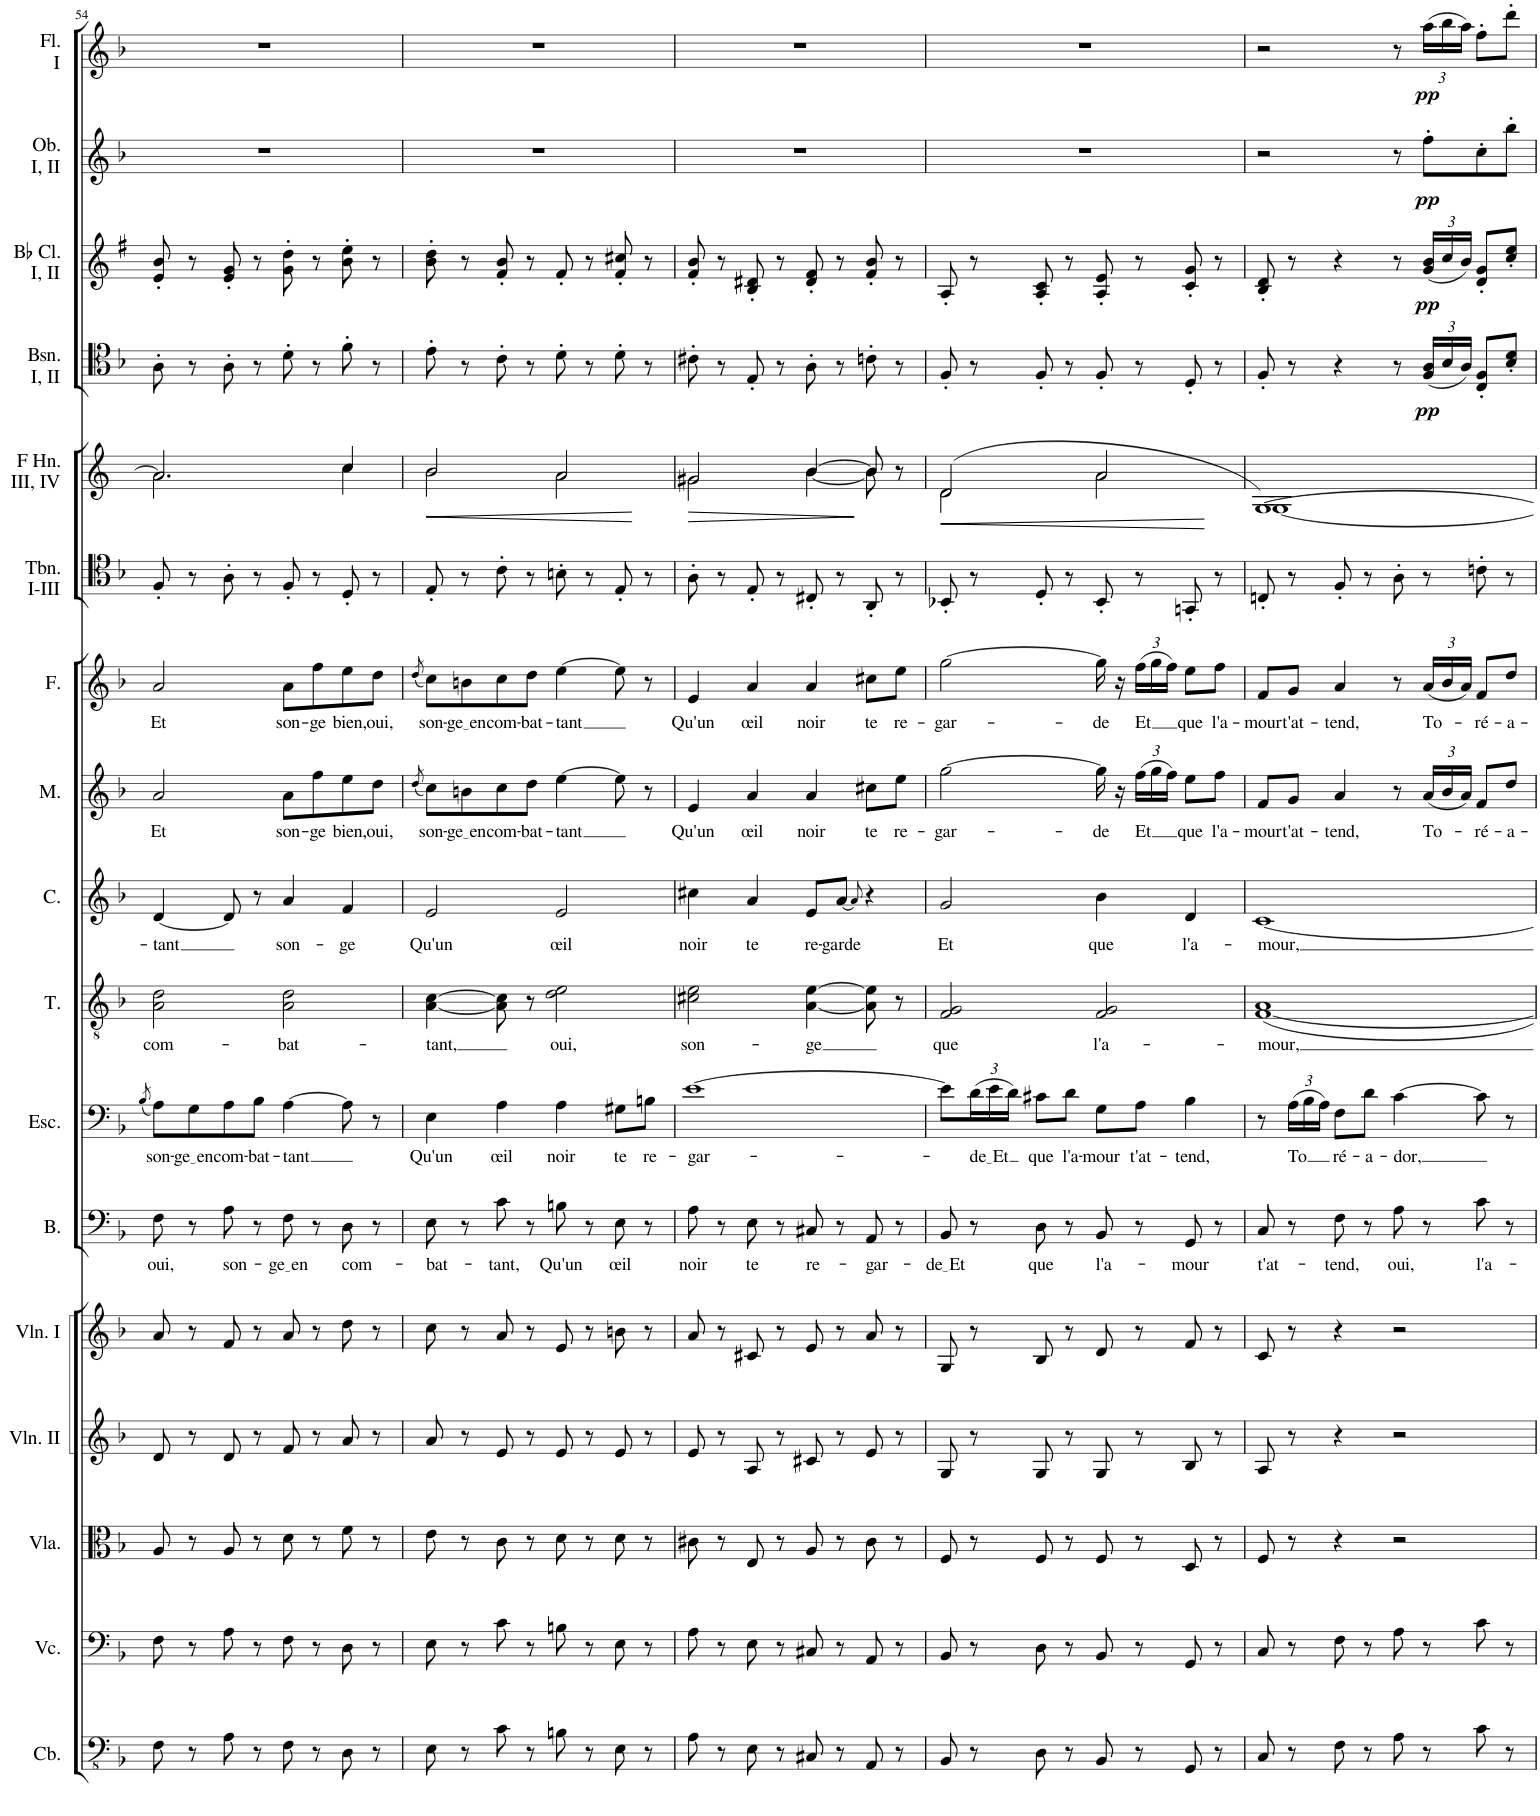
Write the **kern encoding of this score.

**kern	**kern	**kern	**kern	**kern	**kern	**text	**kern	**text	**kern	**text	**kern	**text	**kern	**text	**kern	**text	**kern	**kern	**dynam	**kern	**dynam	**kern	**dynam	**kern	**dynam	**kern	**dynam
*part17	*part16	*part15	*part14	*part13	*part12	*part12	*part11	*part11	*part10	*part10	*part9	*part9	*part8	*part8	*part7	*part7	*part6	*part5	*part5	*part4	*part4	*part3	*part3	*part2	*part2	*part1	*part1
*staff17	*staff16	*staff15	*staff14	*staff13	*staff12	*staff12	*staff11	*staff11	*staff10	*staff10	*staff9	*staff9	*staff8	*staff8	*staff7	*staff7	*staff6	*staff5	*staff5	*staff4	*staff4	*staff3	*staff3	*staff2	*staff2	*staff1	*staff1
*I"Contrabass	*I"Violoncello	*I"Viola	*I"Violin II	*I"Violin I	*I"Bass	*	*I"Escamillo	*	*I"Tenor	*	*I"Carmen	*	*I"Mercedes	*	*I"Frasquita	*	*I"Trombone I, II, III	*I"Horn in F III, IV	*	*I"Bassoon I, II	*	*I"Bb Clarinet I, II	*	*I"Oboe I, II	*	*I"Flute I	*
*I'Cb.	*I'Vc.	*I'Vla.	*I'Vln. II	*I'Vln. I	*I'B.	*	*I'Esc.	*	*I'T.	*	*I'C.	*	*I'M.	*	*I'F.	*	*I'Tbn. I-III	*	*	*I'Bsn. I, II	*	*I'Bb Cl. I, II	*	*I'Ob. I, II	*	*I'Fl. I	*
!!LO:PB:g=z
*clefFv4	*clefF4	*clefC3	*clefG2	*clefG2	*clefF4	*	*clefF4	*	*clefGv2	*	*clefG2	*	*clefG2	*	*clefG2	*	*clefC4	*clefG2	*	*clefC4	*	*clefG2	*	*clefG2	*	*clefG2	*
*	*	*	*	*	*	*	*	*	*	*	*	*	*	*	*	*	*	*Trd4c7	*	*	*	*Trd1c2	*	*	*	*	*
*k[b-]	*k[b-]	*k[b-]	*k[b-]	*k[b-]	*k[b-]	*	*k[b-]	*	*k[b-]	*	*k[b-]	*	*k[b-]	*	*k[b-]	*	*k[b-]	*k[]	*	*k[b-]	*	*k[f#]	*	*k[b-]	*	*k[b-]	*
*M4/4	*M4/4	*M4/4	*M4/4	*M4/4	*M4/4	*	*M4/4	*	*M4/4	*	*M4/4	*	*M4/4	*	*M4/4	*	*M4/4	*M4/4	*	*M4/4	*	*M4/4	*	*M4/4	*	*M4/4	*
*met(c)	*met(c)	*met(c)	*met(c)	*met(c)	*met(c)	*	*met(c)	*	*met(c)	*	*met(c)	*	*met(c)	*	*met(c)	*	*met(c)	*met(c)	*	*met(c)	*	*met(c)	*	*met(c)	*	*met(c)	*
=54	=54	=54	=54	=54	=54	=54	=54	=54	=54	=54	=54	=54	=54	=54	=54	=54	=54	=54	=54	=54	=54	=54	=54	=54	=54	=54	=54
.	.	.	.	.	.	.	(8qB-/	.	.	.	.	.	.	.	.	.	.	.	.	.	.	.	.	.	.	.	.
!	!	!	!	!	!	!LO:LY:b	!	!LO:LY:b	!	!LO:LY:b	!	!LO:LY:b	!	!LO:LY:b	!	!LO:LY:b	!	!	!	!	!	!	!	!	!	!	!
*	*	*	*	*	*	*	*	*	*	*	*	*	*	*	*	*	*	*^	*	*	*	*	*	*	*	*	*
8FF\	8F\	8A/	8d/	8a/	8F\	oui,	8A\L)	son-	2A\ 2d\	com-	[4d/	-tant	2a/	Et	2a/	Et	8F'/	2.a/]	2.a\	.	8A'\	.	8e/' 8b/'	.	1r	.	1r	.
!	!	!	!	!	!	!	!	!LO:LY:b	!	!	!	!	!	!	!	!	!	!	!	!	!	!	!	!	!	!	!	!
8r	8r	8r	8r	8r	8r	.	8G\	ge en	.	.	.	.	.	.	.	.	8r	.	.	.	8r	.	8r	.	.	.	.	.
!	!	!	!	!	!	!LO:LY:b	!	!LO:LY:b	!	!	!	!	!	!	!	!	!	!	!	!	!	!	!	!	!	!	!	!
8AA\	8A\	8A/	8d/	8f/	8A\	son-	8A\	com-	.	.	8d/]	.	.	.	.	.	8A'\	.	.	.	8A'\	.	8e/' 8g/'	.	.	.	.	.
!	!	!	!	!	!	!	!	!LO:LY:b	!	!	!	!	!	!	!	!	!	!	!	!	!	!	!	!	!	!	!	!
8r	8r	8r	8r	8r	8r	.	8B-\J	-bat-	.	.	8r	.	.	.	.	.	8r	.	.	.	8r	.	8r	.	.	.	.	.
!	!	!	!	!	!	!LO:LY:b	!	!LO:LY:b	!	!LO:LY:b	!	!LO:LY:b	!	!LO:LY:b	!	!LO:LY:b	!	!	!	!	!	!	!	!	!	!	!	!
8FF\	8F\	8d\	8f/	8a/	8F\	ge en	[4A\	-tant	2A\ 2d\	-bat-	4a/	son-	8a\L	son-	8a\L	son-	8F'/	.	.	.	8d'\	.	8g\' 8dd\'	.	.	.	.	.
!	!	!	!	!	!	!	!	!	!	!	!	!	!	!LO:LY:b	!	!LO:LY:b	!	!	!	!	!	!	!	!	!	!	!	!
8r	8r	8r	8r	8r	8r	.	.	.	.	.	.	.	8ff\	-ge	8ff\	-ge	8r	.	.	.	8r	.	8r	.	.	.	.	.
!	!	!	!	!	!	!LO:LY:b	!	!	!	!	!	!LO:LY:b	!	!LO:LY:b	!	!LO:LY:b	!	!	!	!	!	!	!	!	!	!	!	!
8DD\	8D\	8f\	8a/	8dd\	8D\	com-	8A\]	.	.	.	4f/	-ge	8ee\	bien,	8ee\	bien,	8D'/	4cc/	4cc\	.	8f'\	.	8b\' 8ee\'	.	.	.	.	.
!	!	!	!	!	!	!	!	!	!	!	!	!	!	!LO:LY:b	!	!LO:LY:b	!	!	!	!	!	!	!	!	!	!	!	!
8r	8r	8r	8r	8r	8r	.	8r	.	.	.	.	.	8dd\J	oui,	8dd\J	oui,	8r	.	.	.	8r	.	8r	.	.	.	.	.
=55	=55	=55	=55	=55	=55	=55	=55	=55	=55	=55	=55	=55	=55	=55	=55	=55	=55	=55	=55	=55	=55	=55	=55	=55	=55	=55	=55	=55
.	.	.	.	.	.	.	.	.	.	.	.	.	(8qdd/	.	(8qdd/	.	.	.	.	.	.	.	.	.	.	.	.	.
!	!	!	!	!	!	!LO:LY:b	!	!LO:LY:b	!	!LO:LY:b	!	!LO:LY:b	!	!LO:LY:b	!	!LO:LY:b	!	!	!	!LO:HP:b	!	!	!	!	!	!	!	!
8EE\	8E\	8e\	8a/	8cc\	8E\	-bat-	4E\	Qu'un	[4A\ [4c\	-tant,	2e/	Qu'un	8cc\L)	son-	8cc\L)	son-	8E'/	2b/	2b\	<	8e'\	.	8b\' 8dd\'	.	1r	.	1r	.
!	!	!	!	!	!	!	!	!	!	!	!	!	!	!LO:LY:b	!	!LO:LY:b	!	!	!	!	!	!	!	!	!	!	!	!
8r	8r	8r	8r	8r	8r	.	.	.	.	.	.	.	8bn\	ge en	8bn\	ge en	8r	.	.	.	8r	.	8r	.	.	.	.	.
!	!	!	!	!	!	!LO:LY:b	!	!LO:LY:b	!	!	!	!	!	!LO:LY:b	!	!LO:LY:b	!	!	!	!	!	!	!	!	!	!	!	!
8C\	8c\	8c\	8e/	8a/	8c\	-tant,	4A\	œil	8A\] 8c\]	.	.	.	8cc\	com-	8cc\	com-	8c'\	.	.	.	8c'\	.	8f#/' 8b/'	.	.	.	.	.
!	!	!	!	!	!	!	!	!	!	!	!	!	!	!LO:LY:b	!	!LO:LY:b	!	!	!	!	!	!	!	!	!	!	!	!
8r	8r	8r	8r	8r	8r	.	.	.	8r	.	.	.	8dd\J	-bat-	8dd\J	-bat-	8r	.	.	.	8r	.	8r	.	.	.	.	.
!	!	!	!	!	!	!LO:LY:b	!	!LO:LY:b	!	!LO:LY:b	!	!LO:LY:b	!	!LO:LY:b	!	!LO:LY:b	!	!	!	!	!	!	!	!	!	!	!	!
8BBn\	8Bn\	8d\	8e/	8e/	8Bn\	Qu'un	4A\	noir	2d\ 2e\	oui,	2e/	œil	[4ee\	-tant	[4ee\	-tant	8Bn'\	2a/	2a\	.	8d'\	.	8f#'/	.	.	.	.	.
8r	8r	8r	8r	8r	8r	.	.	.	.	.	.	.	.	.	.	.	8r	.	.	.	8r	.	8r	.	.	.	.	.
!	!	!	!	!	!	!LO:LY:b	!	!LO:LY:b	!	!	!	!	!	!	!	!	!	!	!	!	!	!	!	!	!	!	!	!
8EE\	8E\	8d\	8e/	8bn\	8E\	œil	8G#X\L	te	.	.	.	.	8ee\]	.	8ee\]	.	8E'/	.	.	.	8d'\	.	8f#/' 8cc#X/'	.	.	.	.	.
!	!	!	!	!	!	!	!	!LO:LY:b	!	!	!	!	!	!	!	!	!	!	!	!	!	!	!	!	!	!	!	!
8r	8r	8r	8r	8r	8r	.	8Bn\J	re-	.	.	.	.	8r	.	8r	.	8r	.	.	.	8r	.	8r	.	.	.	.	.
*	*	*	*	*	*	*	*	*	*	*	*	*	*	*	*	*	*	*v	*v	*	*	*	*	*	*	*	*	*
.	.	.	.	.	.	.	.	.	.	.	.	.	.	.	.	.	.	.	[	.	.	.	.	.	.	.	.
=56	=56	=56	=56	=56	=56	=56	=56	=56	=56	=56	=56	=56	=56	=56	=56	=56	=56	=56	=56	=56	=56	=56	=56	=56	=56	=56	=56
!	!	!	!	!	!	!LO:LY:b	!	!LO:LY:b	!	!LO:LY:b	!	!LO:LY:b	!	!LO:LY:b	!	!LO:LY:b	!	!	!LO:HP:b	!	!	!	!	!	!	!	!
*	*	*	*	*	*	*	*	*	*	*	*	*	*	*	*	*	*	*^	*	*	*	*	*	*	*	*	*
8AA\	8A\	8c#X\	8e/	8a/	8A\	noir	[1e	-gar-	2c#X\ 2e\	son-	4cc#X\	noir	4e/	Qu'un	4e/	Qu'un	8A'\	2g#X/	2g#\	>	8c#X'\	.	8f#/' 8b/'	.	1r	.	1r	.
8r	8r	8r	8r	8r	8r	.	.	.	.	.	.	.	.	.	.	.	8r	.	.	.	8r	.	8r	.	.	.	.	.
!	!	!	!	!	!	!LO:LY:b	!	!	!	!	!	!LO:LY:b	!	!LO:LY:b	!	!LO:LY:b	!	!	!	!	!	!	!	!	!	!	!	!
8EE\	8E\	8E/	8A/	8c#X/	8E\	te	.	.	.	.	4a/	te	4a/	œil	4a/	œil	8E'/	.	.	.	8E'/	.	8B/' 8d#X/'	.	.	.	.	.
8r	8r	8r	8r	8r	8r	.	.	.	.	.	.	.	.	.	.	.	8r	.	.	.	8r	.	8r	.	.	.	.	.
!	!	!	!	!	!	!LO:LY:b	!	!	!	!LO:LY:b	!	!LO:LY:b	!	!LO:LY:b	!	!LO:LY:b	!	!	!	!	!	!	!	!	!	!	!	!
8CC#X/	8C#X/	8A/	8c#X/	8e/	8C#X/	re-	.	.	[4A\ [4e\	-ge	8e/L	re-	4a/	noir	4a/	noir	8C#X'/	[4b/	[4b\	.	8A'\	.	8d#/' 8f#/'	.	.	.	.	.
!	!	!	!	!	!	!	!	!	!	!	!	!LO:LY:b	!	!	!	!	!	!	!	!	!	!	!	!	!	!	!	!
8r	8r	8r	8r	8r	8r	.	.	.	.	.	[8a/J	-garde	.	.	.	.	8r	.	.	.	8r	.	8r	.	.	.	.	.
.	.	.	.	.	.	.	.	.	.	.	8qa/]	.	.	.	.	.	.	.	.	.	.	.	.	.	.	.	.	.
!	!	!	!	!	!	!LO:LY:b	!	!	!	!	!	!	!	!LO:LY:b	!	!LO:LY:b	!	!	!	!	!	!	!	!	!	!	!	!
8AAA/	8AA/	8c#\	8e/	8a/	8AA/	-gar-	.	.	8A\] 8e\]	.	4r	.	8cc#X\L	te	8cc#X\L	te	8AA'/	8b/]	8b\]	.	8cn'\	.	8f#/' 8b/'	.	.	.	.	.
!	!	!	!	!	!	!	!	!	!	!	!	!	!	!LO:LY:b	!	!LO:LY:b	!	!	!	!	!	!	!	!	!	!	!	!
8r	8r	8r	8r	8r	8r	.	.	.	8r	.	.	.	8ee\J	re-	8ee\J	re-	8r	8r	8ryy	]	8r	.	8r	.	.	.	.	.
=57	=57	=57	=57	=57	=57	=57	=57	=57	=57	=57	=57	=57	=57	=57	=57	=57	=57	=57	=57	=57	=57	=57	=57	=57	=57	=57	=57	=57
!	!	!	!	!	!	!LO:LY:b	!	!	!	!LO:LY:b	!	!LO:LY:b	!	!LO:LY:b	!	!LO:LY:b	!	!	!	!LO:HP:b	!	!	!	!	!	!	!	!
8BBB-/	8BB-/	8F/	8G/	8G/	8BB-/	de Et	8e\L]	.	2F/ 2G/	que	2g/	Et	[2gg\	-gar-	[2gg\	-gar-	8BB-X'/	(2d/	2d\	<	8F'/	.	8A'/	.	1r	.	1r	.
*	*	*	*	*	*	*	*Xbrackettup	*	*	*	*	*	*	*	*	*	*	*	*	*	*	*	*	*	*	*	*	*
!	!	!	!	!	!	!	!	!LO:LY:b	!	!	!	!	!	!	!	!	!	!	!	!	!	!	!	!	!	!	!	!
8r	8r	8r	8r	8r	8r	.	(24d\L	de Et	.	.	.	.	.	.	.	.	8r	.	.	.	8r	.	8r	.	.	.	.	.
.	.	.	.	.	.	.	24e\	.	.	.	.	.	.	.	.	.	.	.	.	.	.	.	.	.	.	.	.	.
.	.	.	.	.	.	.	24d\JJ)	.	.	.	.	.	.	.	.	.	.	.	.	.	.	.	.	.	.	.	.	.
!	!	!	!	!	!	!LO:LY:b	!	!LO:LY:b	!	!	!	!	!	!	!	!	!	!	!	!	!	!	!	!	!	!	!	!
8DD\	8D\	8F/	8G/	8B-/	8D\	que	8c#X\L	que	.	.	.	.	.	.	.	.	8D'/	.	.	.	8F'/	.	8A/' 8c/'	.	.	.	.	.
!	!	!	!	!	!	!	!	!LO:LY:b	!	!	!	!	!	!	!	!	!	!	!	!	!	!	!	!	!	!	!	!
8r	8r	8r	8r	8r	8r	.	8d\J	l'a-	.	.	.	.	.	.	.	.	8r	.	.	.	8r	.	8r	.	.	.	.	.
!	!	!	!	!	!	!LO:LY:b	!	!LO:LY:b	!	!LO:LY:b	!	!LO:LY:b	!	!LO:LY:b	!	!LO:LY:b	!	!	!	!	!	!	!	!	!	!	!	!
8BBB-/	8BB-/	8F/	8G/	8d/	8BB-/	l'a-	8G\L	-mour	2F/ 2G/	l'a-	4b-\	que	16gg\]	-de	16gg\]	-de	8BB-'/	2a/	2a\	.	8F'/	.	8A/' 8e/'	.	.	.	.	.
.	.	.	.	.	.	.	.	.	.	.	.	.	16r	.	16r	.	.	.	.	.	.	.	.	.	.	.	.	.
!	!	!	!	!	!	!	!	!LO:LY:b	!	!	!	!	!	!	!	!	!	!	!	!	!	!	!	!	!	!	!	!
*	*	*	*	*	*	*	*	*	*	*	*	*	*Xbrackettup	*	*	*	*	*	*	*	*	*	*	*	*	*	*	*
!	!	!	!	!	!	!	!	!	!	!	!	!	!	!LO:LY:b	!	!	!	!	!	!	!	!	!	!	!	!	!	!
*	*	*	*	*	*	*	*	*	*	*	*	*	*	*	*Xbrackettup	*	*	*	*	*	*	*	*	*	*	*	*	*
!	!	!	!	!	!	!	!	!	!	!	!	!	!	!	!	!LO:LY:b	!	!	!	!	!	!	!	!	!	!	!	!
8r	8r	8r	8r	8r	8r	.	8A\J	t'at-	.	.	.	.	(24ff\LL	Et	(24ff\LL	Et	8r	.	.	.	8r	.	8r	.	.	.	.	.
.	.	.	.	.	.	.	.	.	.	.	.	.	24gg\	.	24gg\	.	.	.	.	.	.	.	.	.	.	.	.	.
.	.	.	.	.	.	.	.	.	.	.	.	.	24ff\JJ)	.	24ff\JJ)	.	.	.	.	.	.	.	.	.	.	.	.	.
!	!	!	!	!	!	!LO:LY:b	!	!LO:LY:b	!	!	!	!LO:LY:b	!	!LO:LY:b	!	!LO:LY:b	!	!	!	!	!	!	!	!	!	!	!	!
8GGG/	8GG/	8D/	8B-/	8f/	8GG/	-mour	4B-\	-tend,	.	.	4d/	l'a-	8ee\L	que	8ee\L	que	8GGn'/	.	.	.	8D'/	.	8c/' 8g/'	.	.	.	.	.
!	!	!	!	!	!	!	!	!	!	!	!	!	!	!LO:LY:b	!	!LO:LY:b	!	!	!	!	!	!	!	!	!	!	!	!
8r	8r	8r	8r	8r	8r	.	.	.	.	.	.	.	8ff\J	l'a-	8ff\J	l'a-	8r	.	.	.	8r	.	8r	.	.	.	.	.
*	*	*	*	*	*	*	*	*	*	*	*	*	*	*	*	*	*	*v	*v	*	*	*	*	*	*	*	*	*
.	.	.	.	.	.	.	.	.	.	.	.	.	.	.	.	.	.	.	[	.	.	.	.	.	.	.	.
=58	=58	=58	=58	=58	=58	=58	=58	=58	=58	=58	=58	=58	=58	=58	=58	=58	=58	=58	=58	=58	=58	=58	=58	=58	=58	=58	=58
!	!	!	!	!	!	!LO:LY:b	!	!	!	!LO:LY:b	!	!LO:LY:b	!	!LO:LY:b	!	!LO:LY:b	!	!	!	!	!	!	!	!	!	!	!
*	*	*	*	*	*	*	*	*	*	*	*	*	*	*	*	*	*	*^	*	*	*	*	*	*	*	*	*
8CC/	8C/	8F/	8A/	8c/	8C/	t'at-	8r	.	[1F 1A	-mour,	[1c	-mour,	8f/L	-mour	8f/L	-mour	8Cn'/	[1G)	[1G	.	8F'/	.	8B/' 8d/'	.	2r	.	2r	.
!	!	!	!	!	!	!	!	!LO:LY:b	!	!	!	!	!	!LO:LY:b	!	!LO:LY:b	!	!	!	!	!	!	!	!	!	!	!	!
8r	8r	8r	8r	8r	8r	.	(24A\LL	To	.	.	.	.	8g/J	t'at-	8g/J	t'at-	8r	.	.	.	8r	.	8r	.	.	.	.	.
.	.	.	.	.	.	.	24B-\	.	.	.	.	.	.	.	.	.	.	.	.	.	.	.	.	.	.	.	.	.
.	.	.	.	.	.	.	24A\JJ)	.	.	.	.	.	.	.	.	.	.	.	.	.	.	.	.	.	.	.	.	.
!	!	!	!	!	!	!LO:LY:b	!	!LO:LY:b	!	!	!	!	!	!LO:LY:b	!	!LO:LY:b	!	!	!	!	!	!	!	!	!	!	!	!
8FF\	8F\	4r	4r	4r	8F\	-tend,	8F\L	ré-	.	.	.	.	4a/	-tend,	4a/	-tend,	8F'/	.	.	.	4r	.	4r	.	.	.	.	.
!	!	!	!	!	!	!	!	!LO:LY:b	!	!	!	!	!	!	!	!	!	!	!	!	!	!	!	!	!	!	!	!
8r	8r	.	.	.	8r	.	8d\J	-a-	.	.	.	.	.	.	.	.	8r	.	.	.	.	.	.	.	.	.	.	.
!	!	!	!	!	!	!LO:LY:b	!	!LO:LY:b	!	!	!	!	!	!	!	!	!	!	!	!	!	!	!	!	!	!	!	!
8AA\	8A\	2r	2r	2r	8A\	oui,	[4c\	-dor,	.	.	.	.	8r	.	8r	.	8A'\	.	.	.	8r	.	8r	.	8r	.	8r	.
!	!	!	!	!	!	!	!	!	!	!	!	!	!	!LO:LY:b	!	!LO:LY:b	!	!	!	!	!	!	!	!	!	!	!	!
*	*	*	*	*	*	*	*	*	*	*	*	*	*	*	*	*	*	*	*	*	*Xbrackettup	*	*Xbrackettup	*	*	*	*Xbrackettup	*
!	!	!	!	!	!	!	!	!	!	!	!	!	!	!	!	!	!	!	!	!	!	!LO:DY:b	!	!LO:DY:b	!	!LO:DY:b	!	!LO:DY:b
8r	8r	.	.	.	8r	.	.	.	.	.	.	.	(24a/LL	To-	(24a/LL	To-	8r	.	.	.	(24F/ 24A/LL	pp	(24g/ 24b/LL	pp	8ff'\L	pp	(24aa\LL	pp
.	.	.	.	.	.	.	.	.	.	.	.	.	24b-/	.	24b-/	.	.	.	.	.	24B-/	.	24cc/	.	.	.	24bb-\	.
.	.	.	.	.	.	.	.	.	.	.	.	.	24a/JJ)	.	24a/JJ)	.	.	.	.	.	24A/JJ)	.	24b/JJ)	.	.	.	24aa\JJ)	.
!	!	!	!	!	!	!LO:LY:b	!	!	!	!	!	!	!	!LO:LY:b	!	!LO:LY:b	!	!	!	!	!	!	!	!	!	!	!	!
8C\	8c\	.	.	.	8c\	l'a-	8c\]	.	.	.	.	.	8f/L	-ré-	8f/L	-ré-	8cn'\	.	.	.	8C/' 8F/'L	.	8d/' 8g/'L	.	8cc'\	.	8ff'\L	.
!	!	!	!	!	!	!	!	!	!	!	!	!	!	!LO:LY:b	!	!LO:LY:b	!	!	!	!	!	!	!	!	!	!	!	!
8r	8r	.	.	.	8r	.	8r	.	.	.	.	.	8dd/J	-a-	8dd/J	-a-	8r	.	.	.	8B-/' 8d/'J	.	8cc/' 8ee/'J	.	8bb-'\J	.	8ddd'\J	.
*	*	*	*	*	*	*	*	*	*	*	*	*	*	*	*	*	*	*v	*v	*	*	*	*	*	*	*	*	*
=	=	=	=	=	=	=	=	=	=	=	=	=	=	=	=	=	=	=	=	=	=	=	=	=	=	=	=
*-	*-	*-	*-	*-	*-	*-	*-	*-	*-	*-	*-	*-	*-	*-	*-	*-	*-	*-	*-	*-	*-	*-	*-	*-	*-	*-	*-
